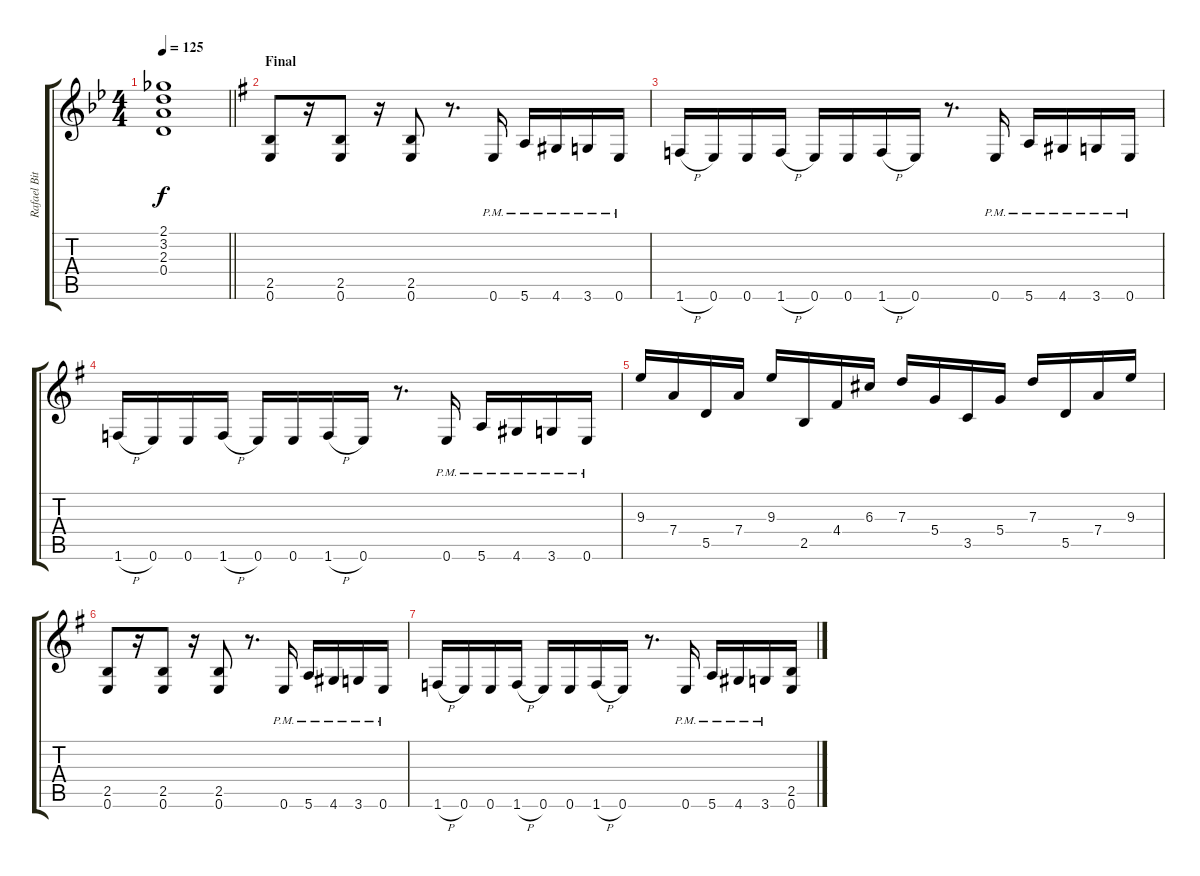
\track ("Rafael Bittencourt" "Rafael Bit") {instrument distortionguitar}
\staff {score tabs}
\tuning (E4 B3 G3 D3 A2 E2) {hide}
\ts (4 4)
\tempo 125
\clef g2
\barLineRight lightlight
\ks bb
(2.1 3.2 2.3 0.4).1{dy f} |
\section ("" "Final")
\ks eminor
(2.5 0.6).8 r.16 (2.5 0.6).8 r.16 (2.5 0.6).8 r.8{d} 0.6{pm}.16 5.6{pm}.16 4.6{pm}.16 3.6{pm}.16 0.6{pm}.16 |
1.6{h}.16 0.6.16 0.6.16 1.6{h}.16 0.6.16 0.6.16 1.6{h}.16 0.6.16 r.8{d} 0.6{pm}.16 5.6{pm}.16 4.6{pm}.16 3.6{pm}.16 0.6{pm}.16 |
1.6{h}.16 0.6.16 0.6.16 1.6{h}.16 0.6.16 0.6.16 1.6{h}.16 0.6.16 r.8{d} 0.6{pm}.16 5.6{pm}.16 4.6{pm}.16 3.6{pm}.16 0.6{pm}.16 |
9.3.16 7.4.16 5.5.16 7.4.16 9.3.16 2.5.16 4.4.16 6.3.16 7.3.16 5.4.16 3.5.16 5.4.16 7.3.16 5.5.16 7.4.16 9.3.16 |
(2.5 0.6).8 r.16 (2.5 0.6).8 r.16 (2.5 0.6).8 r.8{d} 0.6{pm}.16 5.6{pm}.16 4.6{pm}.16 3.6{pm}.16 0.6{pm}.16 |
1.6{h}.16 0.6.16 0.6.16 1.6{h}.16 0.6.16 0.6.16 1.6{h}.16 0.6.16 r.8{d} 0.6{pm}.16 5.6{pm}.16 4.6{pm}.16 3.6{pm}.16 (2.5 0.6).16
